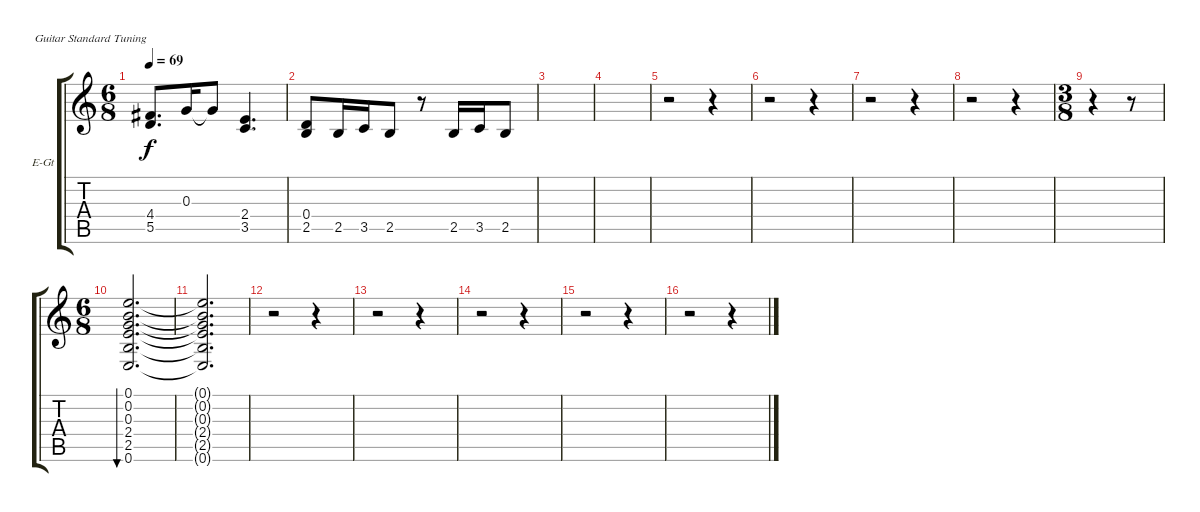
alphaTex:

\defaultSystemsLayout 4
\bracketExtendMode groupsimilarinstruments
\firstSystemTrackNameOrientation horizontal
\otherSystemsTrackNameOrientation horizontal
\track ("Гмтара2" "E-Gt") {instrument electricguitarclean}
\staff {score tabs}
\tuning (E4 B3 G3 D3 A2 E2)
\ts (6 8)
\tempo 69
\clef g2
\ks c
(4.4 5.5).8{d dy f} 0.3.16 0.3{t}.8 (2.4 3.5).4{d} |
(0.4 2.5).8 2.5.16 3.5.16 2.5.8 r.8 2.5.16 3.5.16 2.5.8 |
|
|
r.2 r.4 |
r.2 r.4 |
r.2 r.4 |
r.2 r.4 |
\ts (3 8)
r.4 r.8 |
\ts (6 8)
(0.1 0.2 0.3 2.4 2.5 0.6).2{d bu 476} |
(2.4{t} 2.5{t} 0.6{t} 0.3{t} 0.2{t} 0.1{t}).2{d} |
r.2 r.4 |
r.2 r.4 |
r.2 r.4 |
r.2 r.4 |
r.2 r.4
